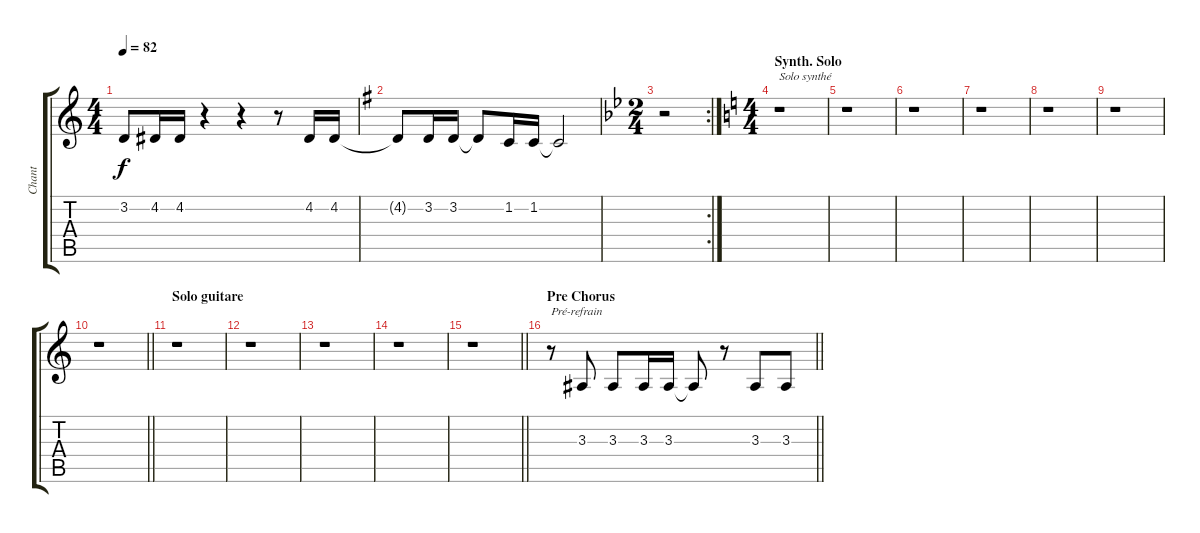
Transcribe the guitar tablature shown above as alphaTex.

\track ("Chant" "Chant") {instrument lead6voice}
\staff {score tabs}
\tuning (E4 B3 G3 D3 A2 E2) {hide}
\ts (4 4)
\tempo 82
\clef g2
\ks c
3.2.8{dy f} 4.2.16 4.2.16 r.4 r.4 r.8 4.2.16 4.2.16 |
\ks g
4.2{t}.8 3.2.16 3.2.16 3.2{t}.8 1.2.16 1.2.16 1.2{t}.2 |
\rc 2
\ts (2 4)
\ks bb
r.2 |
\ts (4 4)
\section ("" "Synth. Solo")
\ks c
r.1{txt "Solo synthé"} |
r.1 |
r.1 |
r.1 |
r.1 |
r.1 |
\barLineRight lightlight
r.1 |
\section ("" "Solo guitare")
r.1 |
r.1 |
r.1 |
r.1 |
\barLineRight lightlight
r.1 |
\section ("" "Pre Chorus")
\barLineRight lightlight
r.8{txt "Pré-refrain"} 3.3.8 3.3.8 3.3.16 3.3.16 3.3{t}.8 r.8 3.3.8 3.3.8
